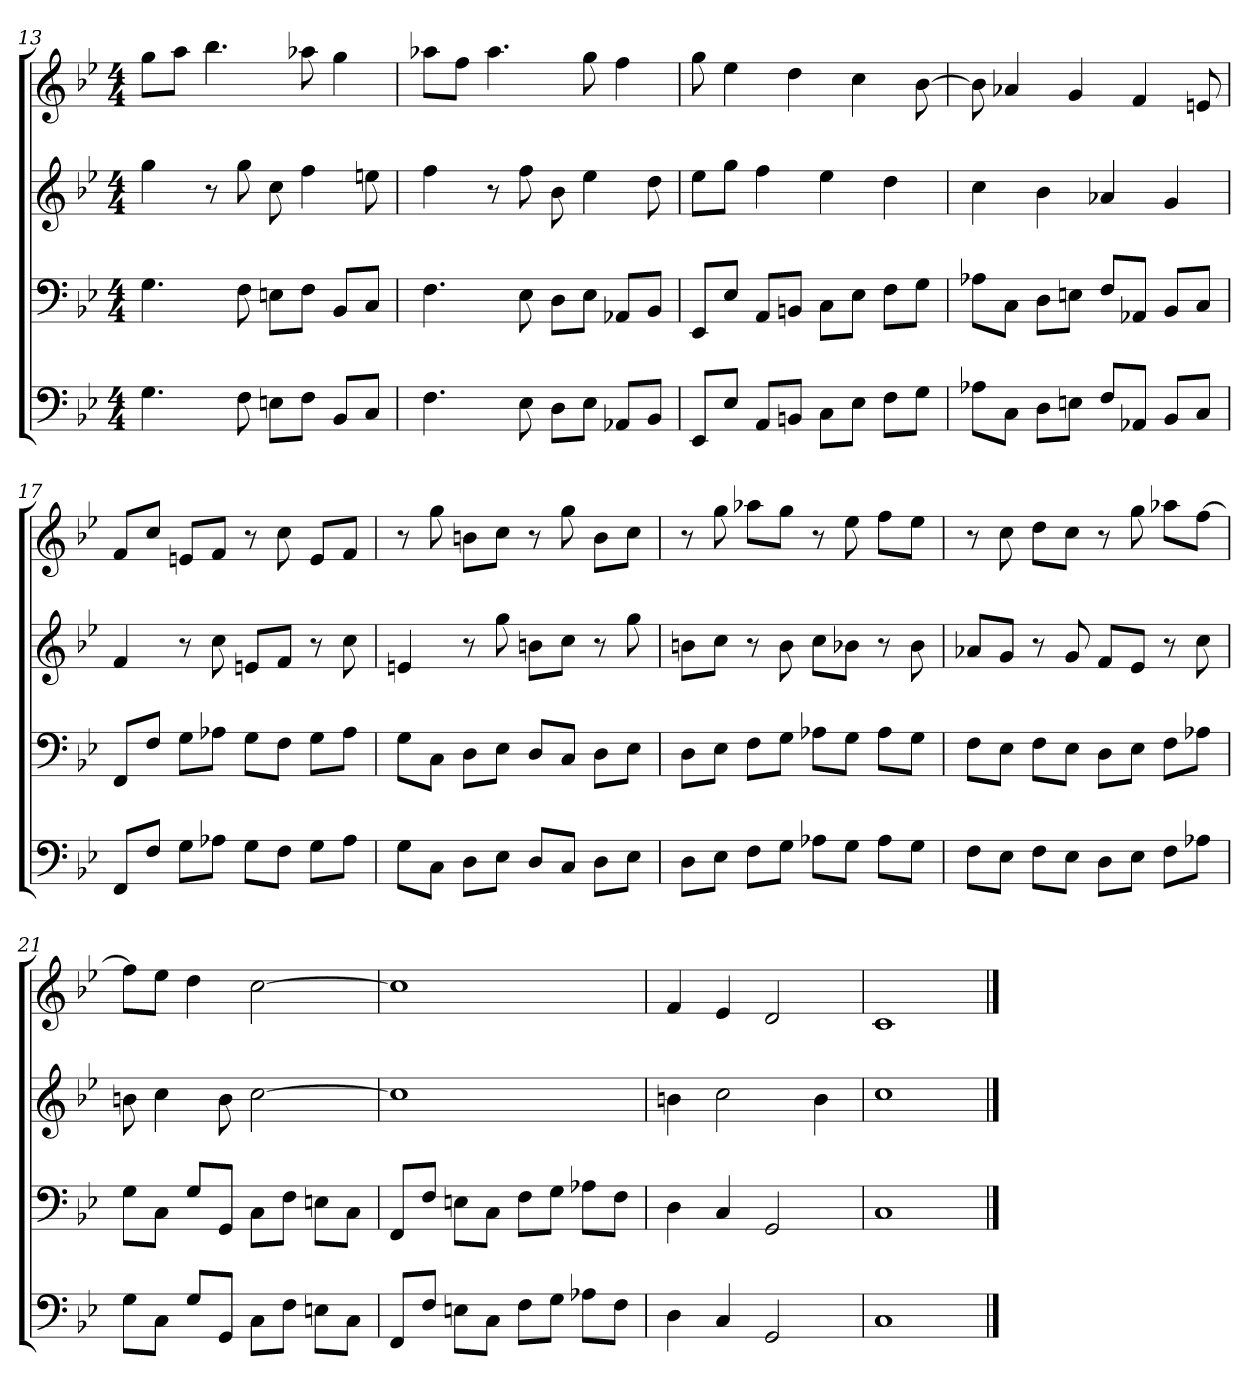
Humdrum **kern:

**kern	**kern	**kern	**kern
*part4	*part3	*part2	*part1
*staff4	*staff3	*staff2	*staff1
*k[b-e-]	*k[b-e-]	*k[b-e-]	*k[b-e-]
*g:	*g:	*g:	*g:
*M4/4	*M4/4	*M4/4	*M4/4
=13	=13	=13	=13
4.G	4.G	4gg	8ggL
.	.	.	8aaJ
.	.	8r	4.bb-
8F	8F	8gg	.
8EnL	8EnL	8cc	.
8FJ	8FJ	4ff	8aa-X
8BB-L	8BB-L	.	4gg
8CJ	8CJ	8een	.
=14	=14	=14	=14
4.F	4.F	4ff	8aa-XL
.	.	.	8ffJ
.	.	8r	4.aa-
8E-	8E-	8ff	.
8DL	8DL	8b-	.
8E-J	8E-J	4ee-	8gg
8AA-XL	8AA-XL	.	4ff
8BB-J	8BB-J	8dd	.
=15	=15	=15	=15
8EE-L	8EE-L	8ee-L	8gg
8E-J	8E-J	8ggJ	4ee-
8AAL	8AAL	4ff	.
8BBnJ	8BBnJ	.	4dd
8CL	8CL	4ee-	.
8E-J	8E-J	.	4cc
8FL	8FL	4dd	.
8GJ	8GJ	.	[8b-
=16	=16	=16	=16
8A-XL	8A-XL	4cc	8b-]
8CJ	8CJ	.	4a-X
8DL	8DL	4b-	.
8EnJ	8EnJ	.	4g
8FL	8FL	4a-X	.
8AA-XJ	8AA-XJ	.	4f
8BB-L	8BB-L	4g	.
8CJ	8CJ	.	8en
=17	=17	=17	=17
8FFL	8FFL	4f	8fL
8FJ	8FJ	.	8ccJ
8GL	8GL	8r	8enL
8A-XJ	8A-XJ	8cc	8fJ
8GL	8GL	8enL	8r
8FJ	8FJ	8fJ	8cc
8GL	8GL	8r	8eL
8A-J	8A-J	8cc	8fJ
=18	=18	=18	=18
8GL	8GL	4en	8r
8CJ	8CJ	.	8gg
8DL	8DL	8r	8bnL
8E-J	8E-J	8gg	8ccJ
8DL	8DL	8bnL	8r
8CJ	8CJ	8ccJ	8gg
8DL	8DL	8r	8bL
8E-J	8E-J	8gg	8ccJ
=19	=19	=19	=19
8DL	8DL	8bnL	8r
8E-J	8E-J	8ccJ	8gg
8FL	8FL	8r	8aa-XL
8GJ	8GJ	8b	8ggJ
8A-XL	8A-XL	8ccL	8r
8GJ	8GJ	8b-XJ	8ee-
8A-L	8A-L	8r	8ffL
8GJ	8GJ	8b-	8ee-J
=20	=20	=20	=20
8FL	8FL	8a-XL	8r
8E-J	8E-J	8gJ	8cc
8FL	8FL	8r	8ddL
8E-J	8E-J	8g	8ccJ
8DL	8DL	8fL	8r
8E-J	8E-J	8e-J	8gg
8FL	8FL	8r	8aa-XL
8A-XJ	8A-XJ	8cc	[8ffJ
=21	=21	=21	=21
8GL	8GL	8bn	8ffL]
8CJ	8CJ	4cc	8ee-J
8GL	8GL	.	4dd
8GGJ	8GGJ	8b	.
8CL	8CL	[2cc	[2cc
8FJ	8FJ	.	.
8EnL	8EnL	.	.
8CJ	8CJ	.	.
=22	=22	=22	=22
8FFL	8FFL	1cc]	1cc]
8FJ	8FJ	.	.
8EnL	8EnL	.	.
8CJ	8CJ	.	.
8FL	8FL	.	.
8GJ	8GJ	.	.
8A-XL	8A-XL	.	.
8FJ	8FJ	.	.
=23	=23	=23	=23
4D	4D	4bn	4f
4C	4C	2cc	4e-
2GG	2GG	.	2d
.	.	4b	.
=24	=24	=24	=24
1C	1C	1cc	1c
==	==	==	==
*-	*-	*-	*-
